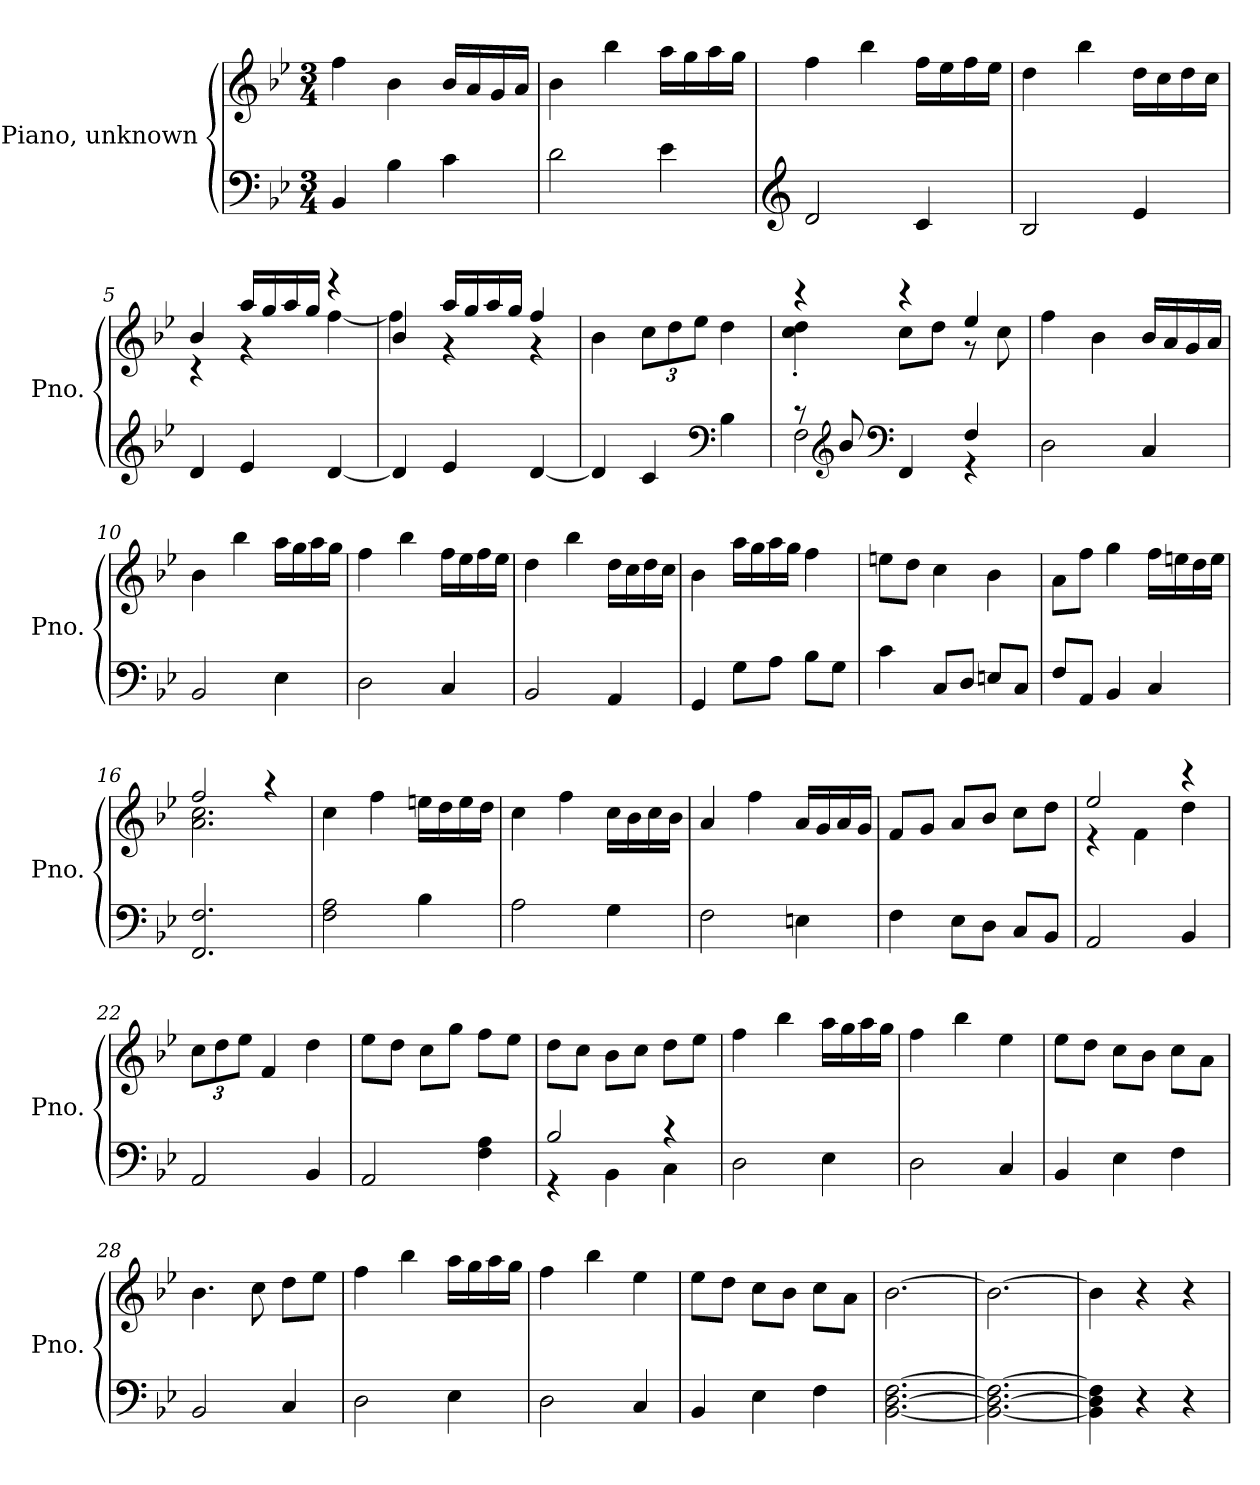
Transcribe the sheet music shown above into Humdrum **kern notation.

**kern	**kern
*part1	*part1
*staff2	*staff1
*I"Piano, unknown	*
*I'Pno.	*
*clefF4	*clefG2
*k[b-e-]	*k[b-e-]
*M3/4	*M3/4
*MM147	*MM147
=1	=1
4BB-/	4ff\
4B-\	4b-\
4c\	16b-/LL
.	16a/
.	16g/
.	16a/JJ
=2	=2
2d\	4b-\
.	4bb-\
4e-\	16aa\LL
.	16gg\
.	16aa\
.	16gg\JJ
=3	=3
*clefG2	*
2d/	4ff\
.	4bb-\
4c/	16ff\LL
.	16ee-\
.	16ff\
.	16ee-\JJ
=4	=4
2B-/	4dd\
.	4bb-\
4e-/	16dd\LL
.	16cc\
.	16dd\
.	16cc\JJ
=5	=5
*	*^
4d/	4b-/	4r
4e-/	16aa/LL	4r
.	16gg/	.
.	16aa/	.
.	16gg/JJ	.
[4d/	4r	[4ff\
=6	=6	=6
4d/]	4b-/	4ff\]
4e-/	16aa/LL	4r
.	16gg/	.
.	16aa/	.
.	16gg/JJ	.
[4d/	4ff/	4r
*	*v	*v
!!LO:LB:g=z
=7	=7
4d/]	4b-\
*	*Xbrackettup
4c/	12cc\L
.	12dd\
.	12ee-\J
*clefF4	*
4B-\	4dd\
=8	=8
*^	*^
8r	2F\	4r	4cc\' 4dd\'
*clefG2	*	*	*
8b-/	.	.	.
*clefF4	*	*	*
4FF/	.	4r	8cc\L
.	.	.	8dd\J
4F/	4r	4ee-/	8r
.	.	.	8cc\
*v	*v	*	*
*	*v	*v
=9	=9
2D\	4ff\
.	4b-\
4C/	16b-/LL
.	16a/
.	16g/
.	16a/JJ
=10	=10
2BB-/	4b-\
.	4bb-\
4E-\	16aa\LL
.	16gg\
.	16aa\
.	16gg\JJ
=11	=11
2D\	4ff\
.	4bb-\
4C/	16ff\LL
.	16ee-\
.	16ff\
.	16ee-\JJ
!!LO:LB:g=z
=12	=12
2BB-/	4dd\
.	4bb-\
4AA/	16dd\LL
.	16cc\
.	16dd\
.	16cc\JJ
=13	=13
4GG/	4b-\
8G\L	16aa\LL
.	16gg\
8A\J	16aa\
.	16gg\JJ
8B-\L	4ff\
8G\J	.
=14	=14
4c\	8een\L
.	8dd\J
8C/L	4cc\
8D/J	.
8En/L	4b-\
8C/J	.
=15	=15
8F/L	8a\L
8AA/J	8ff\J
4BB-/	4gg\
4C/	16ff\LL
.	16een\
.	16dd\
.	16ee\JJ
=16	=16
*	*^
2.FF/ 2.F/	2ff/	2.a\ 2.cc\
.	4r	.
*	*v	*v
=17	=17
2F\ 2A\	4cc\
.	4ff\
4B-\	16een\LL
.	16dd\
.	16ee\
.	16dd\JJ
!!LO:LB:g=z
=18	=18
2A\	4cc\
.	4ff\
4G\	16cc\LL
.	16b-\
.	16cc\
.	16b-\JJ
=19	=19
2F\	4a/
.	4ff\
4En\	16a/LL
.	16g/
.	16a/
.	16g/JJ
=20	=20
4F\	8f/L
.	8g/J
8E-\L	8a/L
8D\J	8b-/J
8C/L	8cc\L
8BB-/J	8dd\J
=21	=21
*	*^
2AA/	2ee-/	4r
.	.	4f\
4BB-/	4r	4dd\
*	*v	*v
=22	=22
2AA/	12cc\L
.	12dd\
.	12ee-\J
.	4f/
4BB-/	4dd\
=23	=23
2AA/	8ee-\L
.	8dd\J
.	8cc\L
.	8gg\J
4F\ 4A\	8ff\L
.	8ee-\J
=24	=24
*^	*
2B-/	4r	8dd\L
.	.	8cc\J
.	4BB-\	8b-\L
.	.	8cc\J
4r	4C\	8dd\L
.	.	8ee-\J
*v	*v	*
!!LO:LB:g=z
=25	=25
2D\	4ff\
.	4bb-\
4E-\	16aa\LL
.	16gg\
.	16aa\
.	16gg\JJ
=26	=26
2D\	4ff\
.	4bb-\
4C/	4ee-\
=27	=27
4BB-/	8ee-\L
.	8dd\J
4E-\	8cc\L
.	8b-\J
4F\	8cc\L
.	8a\J
=28	=28
2BB-/	4.b-\
.	8cc\
4C/	8dd\L
.	8ee-\J
=29	=29
2D\	4ff\
.	4bb-\
4E-\	16aa\LL
.	16gg\
.	16aa\
.	16gg\JJ
=30	=30
2D\	4ff\
.	4bb-\
4C/	4ee-\
=31	=31
4BB-/	8ee-\L
.	8dd\J
4E-\	8cc\L
.	8b-\J
4F\	8cc\L
.	8a\J
=32	=32
[2.BB-\ [2.D\ [2.F\	[2.b-\
!!LO:LB:g=z
=33	=33
2.BB-\_ 2.D\_ 2.F\_	2.b-\_
=34	=34
4BB-\] 4D\] 4F\]	4b-\]
4r	4r
4r	4r
=	=
*-	*-
